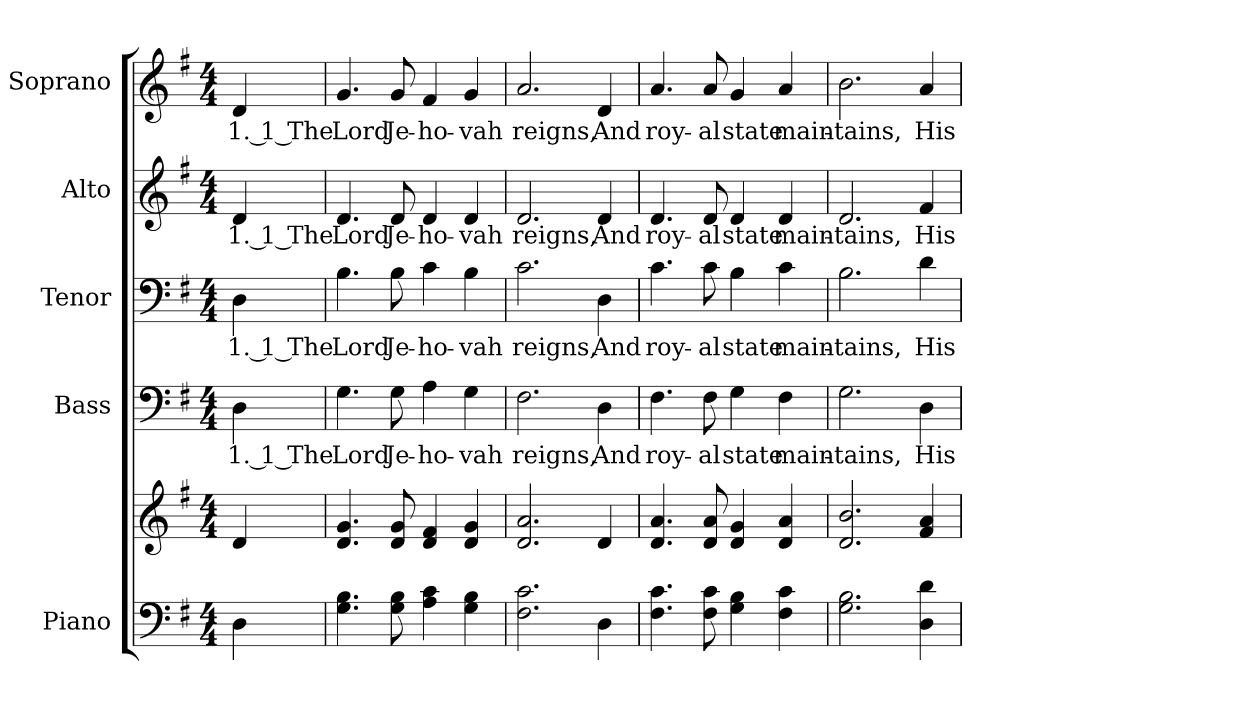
**kern	**kern	**kern	**text	**kern	**text	**kern	**text	**kern	**text
*part5	*part5	*part4	*part4	*part3	*part3	*part2	*part2	*part1	*part1
*staff6	*staff5	*staff4	*staff4	*staff3	*staff3	*staff2	*staff2	*staff1	*staff1
*I"Piano	*	*I"Bass	*	*I"Tenor	*	*I"Alto	*	*I"Soprano	*
*I'Pno.	*	*I'B.	*	*I'T.	*	*I'A.	*	*I'S.	*
!!LO:PB:g=z
*clefF4	*clefG2	*clefF4	*	*clefF4	*	*clefG2	*	*clefG2	*
*k[f#]	*k[f#]	*k[f#]	*	*k[f#]	*	*k[f#]	*	*k[f#]	*
*G:	*G:	*G:	*	*G:	*	*G:	*	*G:	*
*M4/4	*M4/4	*M4/4	*	*M4/4	*	*M4/4	*	*M4/4	*
*MM140	*MM140	*MM140	*	*MM140	*	*MM140	*	*MM140	*
=1	=1	=1	=1	=1	=1	=1	=1	=1	=1
!	!	!	!LO:LY:b:color=#000000	!	!	!	!	!	!
!	!	!	!	!	!LO:LY:b:color=#000000	!	!	!	!
!	!	!	!	!	!	!	!LO:LY:b:color=#000000	!	!
!	!	!	!	!	!	!	!	!	!LO:LY:b:color=#000000
4Di\	4di/	4Di\	1. 1 The	4Di\	1. 1 The	4di/	1. 1 The	4di/	1. 1 The
=2	=2	=2	=2	=2	=2	=2	=2	=2	=2
!	!	!	!LO:LY:b:color=#000000	!	!	!	!	!	!
!	!	!	!	!	!LO:LY:b:color=#000000	!	!	!	!
!	!	!	!	!	!	!	!LO:LY:b:color=#000000	!	!
!	!	!	!	!	!	!	!	!	!LO:LY:b:color=#000000
4.Gi\ 4.Bi	4.di/ 4.gi	4.Gi\	Lord	4.Bi\	Lord	4.di/	Lord	4.gi/	Lord
!	!	!	!LO:LY:b:color=#000000	!	!	!	!	!	!
!	!	!	!	!	!LO:LY:b:color=#000000	!	!	!	!
!	!	!	!	!	!	!	!LO:LY:b:color=#000000	!	!
!	!	!	!	!	!	!	!	!	!LO:LY:b:color=#000000
8Gi\ 8Bi	8di/ 8gi	8Gi\	Je-	8Bi\	Je-	8di/	Je-	8gi/	Je-
!	!	!	!LO:LY:b:color=#000000	!	!	!	!	!	!
!	!	!	!	!	!LO:LY:b:color=#000000	!	!	!	!
!	!	!	!	!	!	!	!LO:LY:b:color=#000000	!	!
!	!	!	!	!	!	!	!	!	!LO:LY:b:color=#000000
4Ai\ 4ci	4di/ 4f#i	4Ai\	-ho-	4ci\	-ho-	4di/	-ho-	4f#i/	-ho-
!	!	!	!LO:LY:b:color=#000000	!	!	!	!	!	!
!	!	!	!	!	!LO:LY:b:color=#000000	!	!	!	!
!	!	!	!	!	!	!	!LO:LY:b:color=#000000	!	!
!	!	!	!	!	!	!	!	!	!LO:LY:b:color=#000000
4Gi\ 4Bi	4di/ 4gi	4Gi\	-vah	4Bi\	-vah	4di/	-vah	4gi/	-vah
=3	=3	=3	=3	=3	=3	=3	=3	=3	=3
!	!	!	!LO:LY:b:color=#000000	!	!	!	!	!	!
!	!	!	!	!	!LO:LY:b:color=#000000	!	!	!	!
!	!	!	!	!	!	!	!LO:LY:b:color=#000000	!	!
!	!	!	!	!	!	!	!	!	!LO:LY:b:color=#000000
2.F#i\ 2.ci	2.di/ 2.ai	2.F#i\	reigns,	2.ci\	reigns,	2.di/	reigns,	2.ai/	reigns,
!	!	!	!LO:LY:b:color=#000000	!	!	!	!	!	!
!	!	!	!	!	!LO:LY:b:color=#000000	!	!	!	!
!	!	!	!	!	!	!	!LO:LY:b:color=#000000	!	!
!	!	!	!	!	!	!	!	!	!LO:LY:b:color=#000000
4Di\	4di/	4Di\	And	4Di\	And	4di/	And	4di/	And
=4	=4	=4	=4	=4	=4	=4	=4	=4	=4
!	!	!	!LO:LY:b:color=#000000	!	!	!	!	!	!
!	!	!	!	!	!LO:LY:b:color=#000000	!	!	!	!
!	!	!	!	!	!	!	!LO:LY:b:color=#000000	!	!
!	!	!	!	!	!	!	!	!	!LO:LY:b:color=#000000
4.F#i\ 4.ci	4.di/ 4.ai	4.F#i\	roy-	4.ci\	roy-	4.di/	roy-	4.ai/	roy-
!	!	!	!LO:LY:b:color=#000000	!	!	!	!	!	!
!	!	!	!	!	!LO:LY:b:color=#000000	!	!	!	!
!	!	!	!	!	!	!	!LO:LY:b:color=#000000	!	!
!	!	!	!	!	!	!	!	!	!LO:LY:b:color=#000000
8F#i\ 8ci	8di/ 8ai	8F#i\	-al	8ci\	-al	8di/	-al	8ai/	-al
!	!	!	!LO:LY:b:color=#000000	!	!	!	!	!	!
!	!	!	!	!	!LO:LY:b:color=#000000	!	!	!	!
!	!	!	!	!	!	!	!LO:LY:b:color=#000000	!	!
!	!	!	!	!	!	!	!	!	!LO:LY:b:color=#000000
4Gi\ 4Bi	4di/ 4gi	4Gi\	state	4Bi\	state	4di/	state	4gi/	state
!	!	!	!LO:LY:b:color=#000000	!	!	!	!	!	!
!	!	!	!	!	!LO:LY:b:color=#000000	!	!	!	!
!	!	!	!	!	!	!	!LO:LY:b:color=#000000	!	!
!	!	!	!	!	!	!	!	!	!LO:LY:b:color=#000000
4F#i\ 4ci	4di/ 4ai	4F#i\	main-	4ci\	main-	4di/	main-	4ai/	main-
!!LO:PB:g=z
=5	=5	=5	=5	=5	=5	=5	=5	=5	=5
!	!	!	!LO:LY:b:color=#000000	!	!	!	!	!	!
!	!	!	!	!	!LO:LY:b:color=#000000	!	!	!	!
!	!	!	!	!	!	!	!LO:LY:b:color=#000000	!	!
!	!	!	!	!	!	!	!	!	!LO:LY:b:color=#000000
2.Gi\ 2.Bi	2.di/ 2.bi	2.Gi\	-tains,	2.Bi\	-tains,	2.di/	-tains,	2.bi\	-tains,
!	!	!	!LO:LY:b:color=#000000	!	!	!	!	!	!
!	!	!	!	!	!LO:LY:b:color=#000000	!	!	!	!
!	!	!	!	!	!	!	!LO:LY:b:color=#000000	!	!
!	!	!	!	!	!	!	!	!	!LO:LY:b:color=#000000
4Di\ 4di	4f#i/ 4ai	4Di\	His	4di\	His	4f#i/	His	4ai/	His
=	=	=	=	=	=	=	=	=	=
*-	*-	*-	*-	*-	*-	*-	*-	*-	*-
